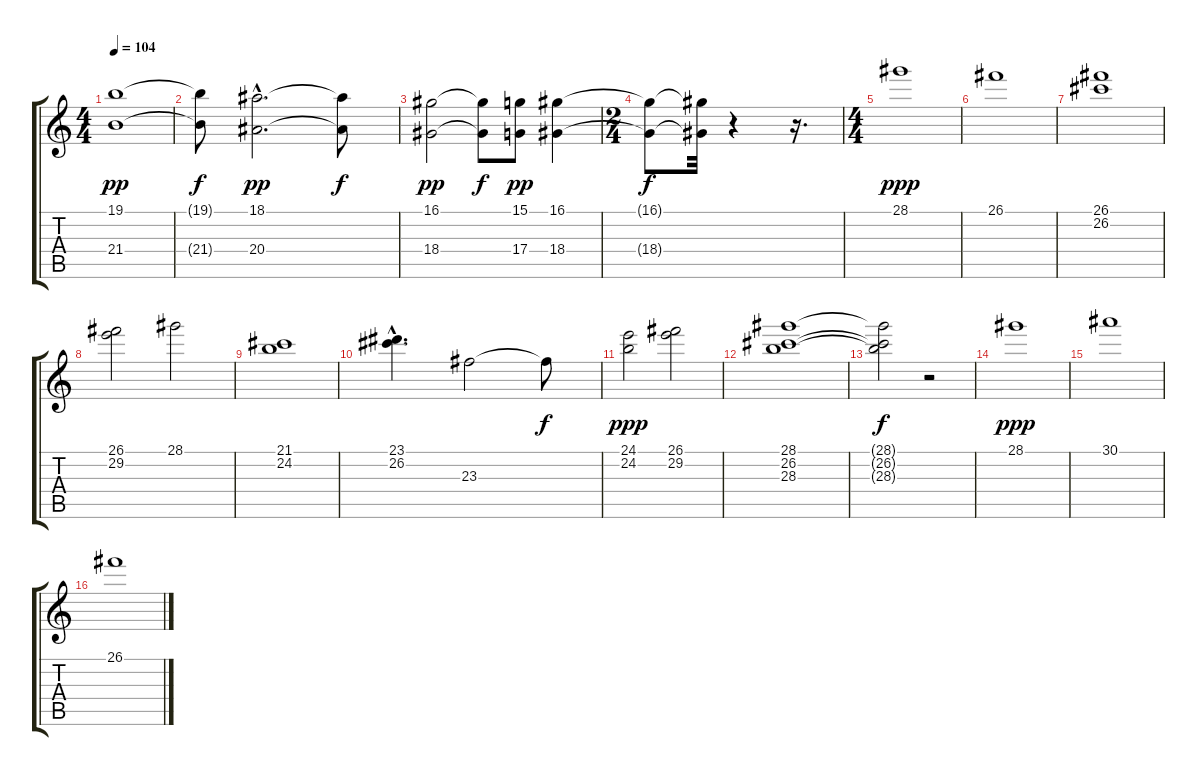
\track "" {instrument accordion}
\staff {score tabs}
\tuning (E4 B3 G3 D3 A2 E2) {hide}
\ts (4 4)
\tempo 104
\clef g2
\ks c
(19.1 21.4).1{dy pp} |
(19.1{t} 21.4{t}).8{dy f} (18.1{hac} 20.4{hac}).2{d dy pp} (18.1{t} 20.4{t}).8{dy f} |
(16.1 18.4).2{dy pp} (16.1{t} 18.4{t}).8{dy f} (15.1 17.4).8{dy pp} (16.1 18.4).4 |
\ts (2 4)
(16.1{t} 18.4{t}).8{dy f} (16.1{t} 18.4{t}).32 r.4 r.16{d} |
\ts (4 4)
28.1.1{dy ppp} |
26.1.1 |
(26.1 26.2).1 |
(26.1 29.2).2 28.1.2 |
(21.1 24.2).1 |
(23.1{hac} 26.2{hac}).4{d} 23.3.2 23.3{t}.8{dy f} |
(24.1 24.2).2{dy ppp} (26.1 29.2).2 |
(28.1 26.2 28.3).1 |
(28.1{t} 26.2{t} 28.3{t}).2{dy f} r.2 |
28.1.1{dy ppp} |
30.1.1 |
26.1.1
